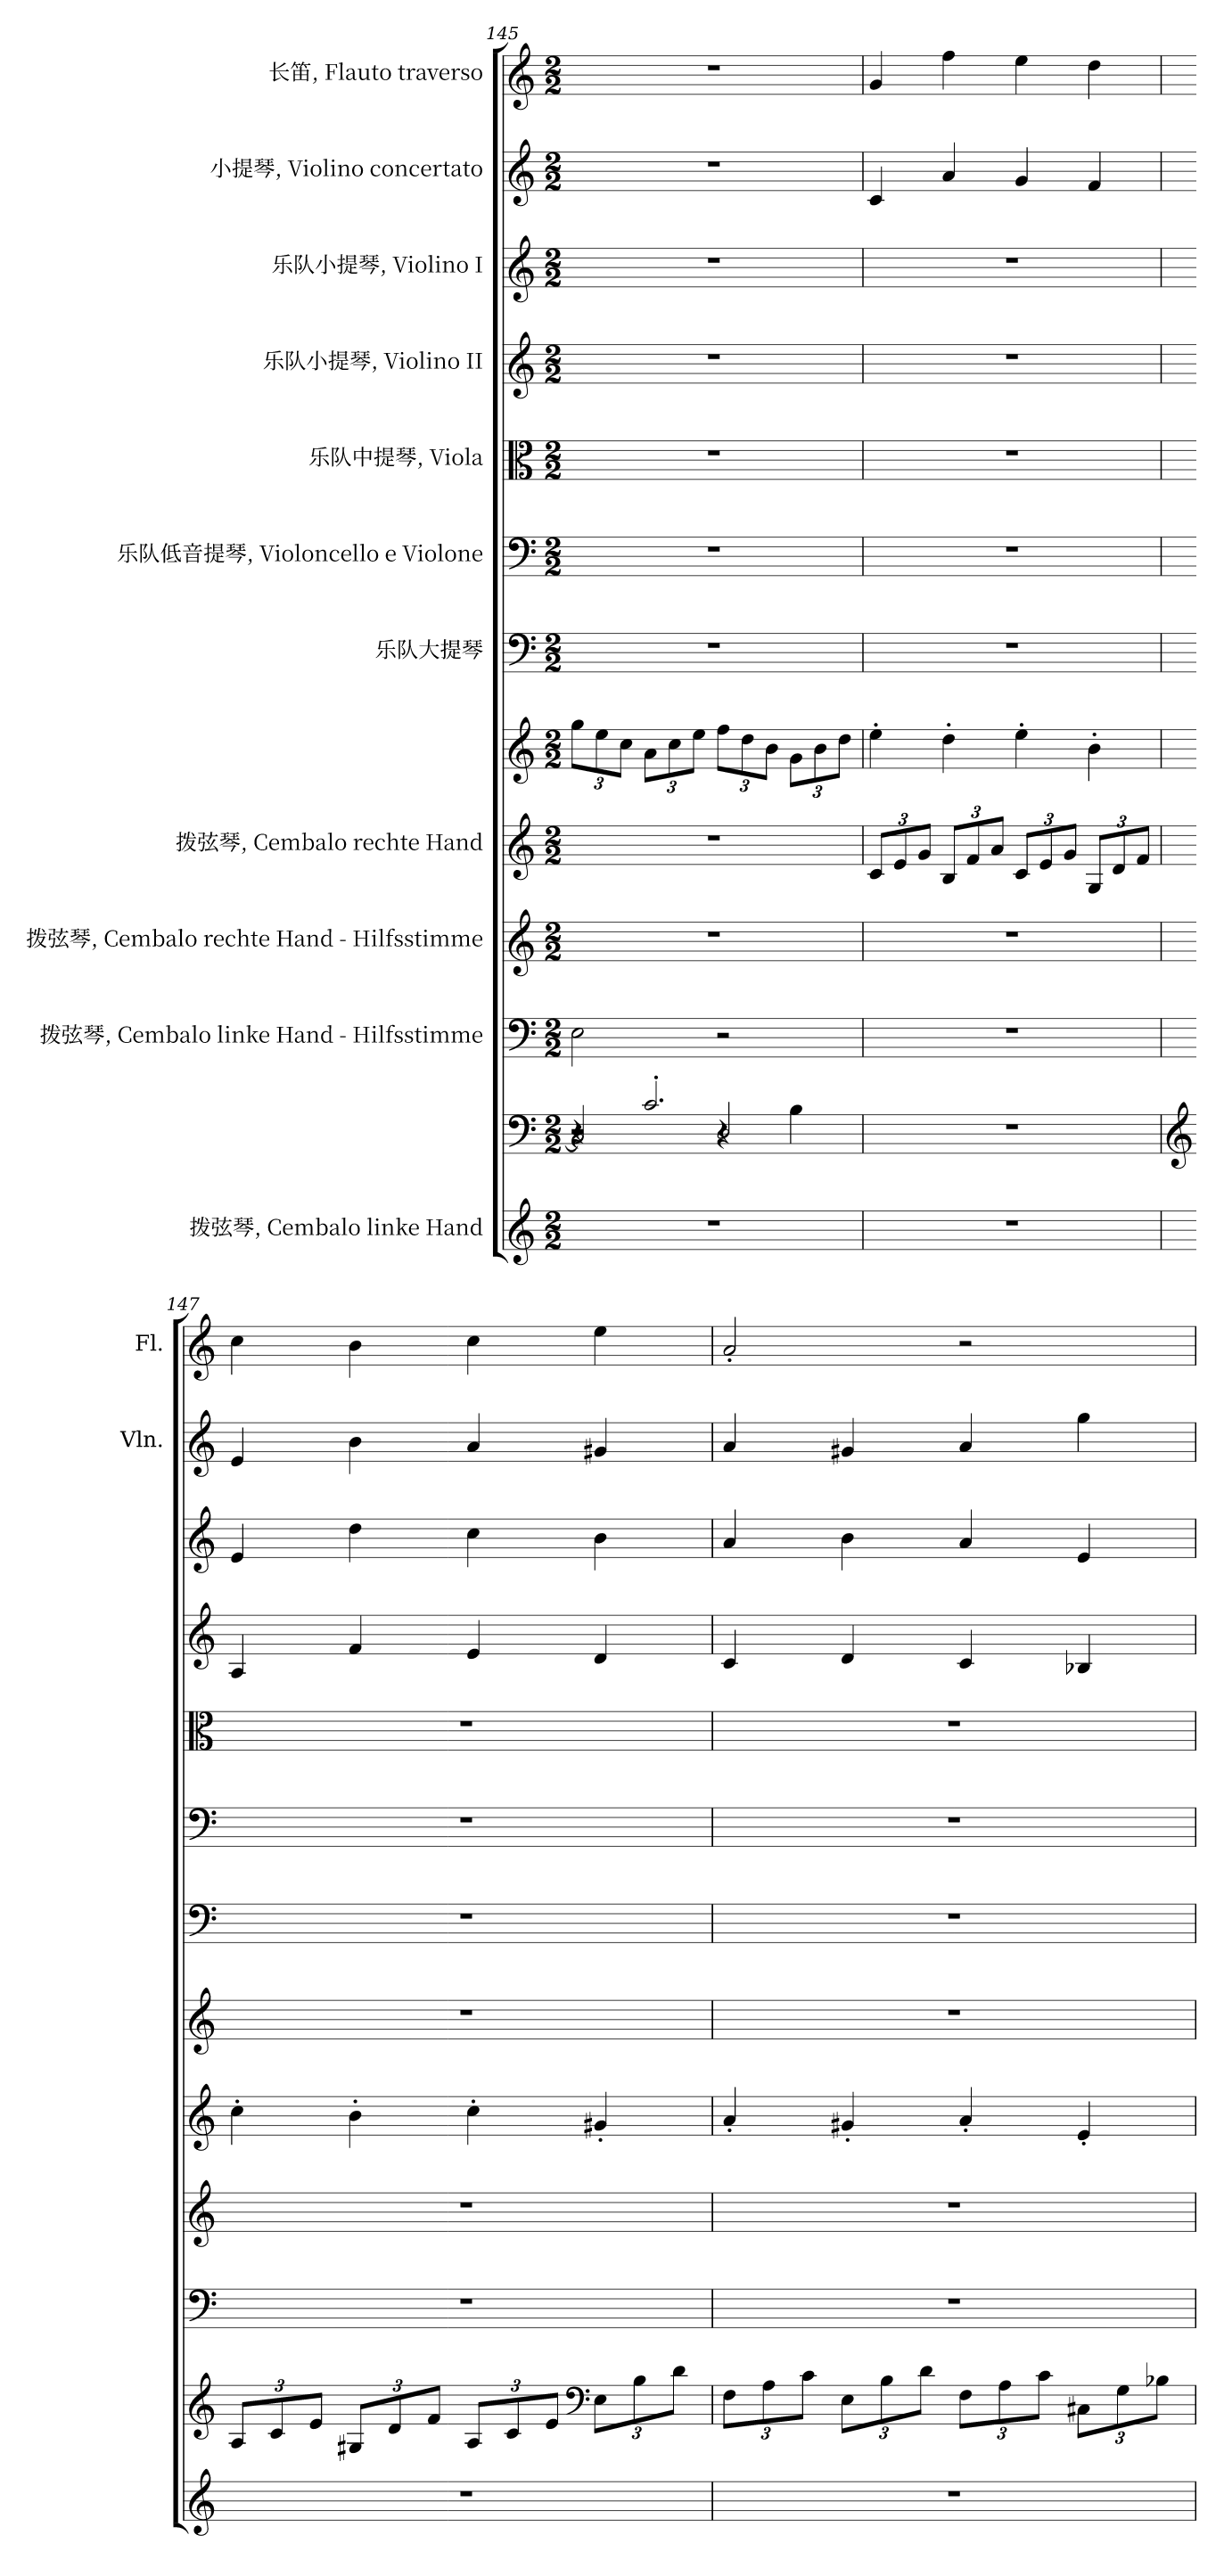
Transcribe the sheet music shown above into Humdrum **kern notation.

**kern	**kern	**kern	**kern	**kern	**kern	**kern	**kern	**kern	**kern	**kern	**kern	**kern
*part11	*part11	*part10	*part9	*part8	*part8	*part7	*part6	*part5	*part4	*part3	*part2	*part1
*staff13	*staff12	*staff11	*staff10	*staff9	*staff8	*staff7	*staff6	*staff5	*staff4	*staff3	*staff2	*staff1
*I"拨弦琴, Cembalo linke Hand	*	*I"拨弦琴, Cembalo linke Hand - Hilfsstimme	*I"拨弦琴, Cembalo rechte Hand - Hilfsstimme	*I"拨弦琴, Cembalo rechte Hand	*	*I"乐队大提琴	*I"乐队低音提琴, Violoncello e Violone	*I"乐队中提琴, Viola	*I"乐队小提琴, Violino II	*I"乐队小提琴, Violino I	*I"小提琴, Violino concertato	*I"长笛, Flauto traverso
*	*	*	*	*	*	*	*	*	*	*	*I'Vln.	*I'Fl.
!!LO:PB:g=z
*clefG2	*clefF4	*clefF4	*clefG2	*clefG2	*clefG2	*clefF4	*clefF4	*clefC3	*clefG2	*clefG2	*clefG2	*clefG2
*	*	*	*	*	*	*	*ITrd7c12	*	*	*	*	*
*k[]	*k[]	*k[]	*k[]	*k[]	*k[]	*k[]	*k[]	*k[]	*k[]	*k[]	*k[]	*k[]
*M2/2	*M2/2	*M2/2	*M2/2	*M2/2	*M2/2	*M2/2	*M2/2	*M2/2	*M2/2	*M2/2	*M2/2	*M2/2
=145	=145	=145	=145	=145	=145	=145	=145	=145	=145	=145	=145	=145
*	*^	*	*	*	*	*	*	*	*	*	*	*
*	*	*^	*	*	*	*	*	*	*	*	*	*	*
*	*	*	*	*	*	*	*Xbrackettup	*	*	*	*	*	*	*
1r	4r	2r	2C/]	2E\	1r	1r	12gg\L	1r	1r	1r	1r	1r	1r	1r
.	.	.	.	.	.	.	12ee\	.	.	.	.	.	.	.
.	.	.	.	.	.	.	12cc\J	.	.	.	.	.	.	.
.	2.c'/	.	.	.	.	.	12a\L	.	.	.	.	.	.	.
.	.	.	.	.	.	.	12cc\	.	.	.	.	.	.	.
.	.	.	.	.	.	.	12ee\J	.	.	.	.	.	.	.
.	.	4r	2D/	2r	.	.	12ff\L	.	.	.	.	.	.	.
.	.	.	.	.	.	.	12dd\	.	.	.	.	.	.	.
.	.	.	.	.	.	.	12b\J	.	.	.	.	.	.	.
.	.	4B\	.	.	.	.	12g\L	.	.	.	.	.	.	.
.	.	.	.	.	.	.	12b\	.	.	.	.	.	.	.
.	.	.	.	.	.	.	12dd\J	.	.	.	.	.	.	.
*	*v	*v	*v	*	*	*	*	*	*	*	*	*	*	*
=146	=146	=146	=146	=146	=146	=146	=146	=146	=146	=146	=146	=146
*	*	*	*	*Xbrackettup	*	*	*	*	*	*	*	*
1r	1r	1r	1r	12c/L	4ee'\	1r	1r	1r	1r	1r	4c/	4g/
.	.	.	.	12e/	.	.	.	.	.	.	.	.
.	.	.	.	12g/J	.	.	.	.	.	.	.	.
.	.	.	.	12B/L	4dd'\	.	.	.	.	.	4a/	4ff\
.	.	.	.	12f/	.	.	.	.	.	.	.	.
.	.	.	.	12a/J	.	.	.	.	.	.	.	.
.	.	.	.	12c/L	4ee'\	.	.	.	.	.	4g/	4ee\
.	.	.	.	12e/	.	.	.	.	.	.	.	.
.	.	.	.	12g/J	.	.	.	.	.	.	.	.
.	.	.	.	12G/L	4b'\	.	.	.	.	.	4f/	4dd\
.	.	.	.	12d/	.	.	.	.	.	.	.	.
.	.	.	.	12f/J	.	.	.	.	.	.	.	.
=147	=147	=147	=147	=147	=147	=147	=147	=147	=147	=147	=147	=147
*	*clefG2	*	*	*	*	*	*	*	*	*	*	*
*	*Xbrackettup	*	*	*	*	*	*	*	*	*	*	*
1r	12A/L	1r	1r	4cc'\	1r	1r	1r	1r	4A/	4e/	4e/	4cc\
.	12c/	.	.	.	.	.	.	.	.	.	.	.
.	12e/J	.	.	.	.	.	.	.	.	.	.	.
.	12G#X/L	.	.	4b'\	.	.	.	.	4f/	4dd\	4b\	4b\
.	12d/	.	.	.	.	.	.	.	.	.	.	.
.	12f/J	.	.	.	.	.	.	.	.	.	.	.
.	12A/L	.	.	4cc'\	.	.	.	.	4e/	4cc\	4a/	4cc\
.	12c/	.	.	.	.	.	.	.	.	.	.	.
.	12e/J	.	.	.	.	.	.	.	.	.	.	.
*	*clefF4	*	*	*	*	*	*	*	*	*	*	*
.	12E\L	.	.	4g#X'/	.	.	.	.	4d/	4b\	4g#X/	4ee\
.	12B\	.	.	.	.	.	.	.	.	.	.	.
.	12d\J	.	.	.	.	.	.	.	.	.	.	.
!!LO:PB:g=z
=148	=148	=148	=148	=148	=148	=148	=148	=148	=148	=148	=148	=148
1r	12F\L	1r	1r	4a'/	1r	1r	1r	1r	4c/	4a/	4a/	2a'/
.	12A\	.	.	.	.	.	.	.	.	.	.	.
.	12c\J	.	.	.	.	.	.	.	.	.	.	.
.	12E\L	.	.	4g#X'/	.	.	.	.	4d/	4b\	4g#X/	.
.	12B\	.	.	.	.	.	.	.	.	.	.	.
.	12d\J	.	.	.	.	.	.	.	.	.	.	.
.	12F\L	.	.	4a'/	.	.	.	.	4c/	4a/	4a/	2r
.	12A\	.	.	.	.	.	.	.	.	.	.	.
.	12c\J	.	.	.	.	.	.	.	.	.	.	.
.	12C#X\L	.	.	4e'/	.	.	.	.	4B-X/	4e/	4gg\	.
.	12G\	.	.	.	.	.	.	.	.	.	.	.
.	12B-X\J	.	.	.	.	.	.	.	.	.	.	.
=	=	=	=	=	=	=	=	=	=	=	=	=
*-	*-	*-	*-	*-	*-	*-	*-	*-	*-	*-	*-	*-
